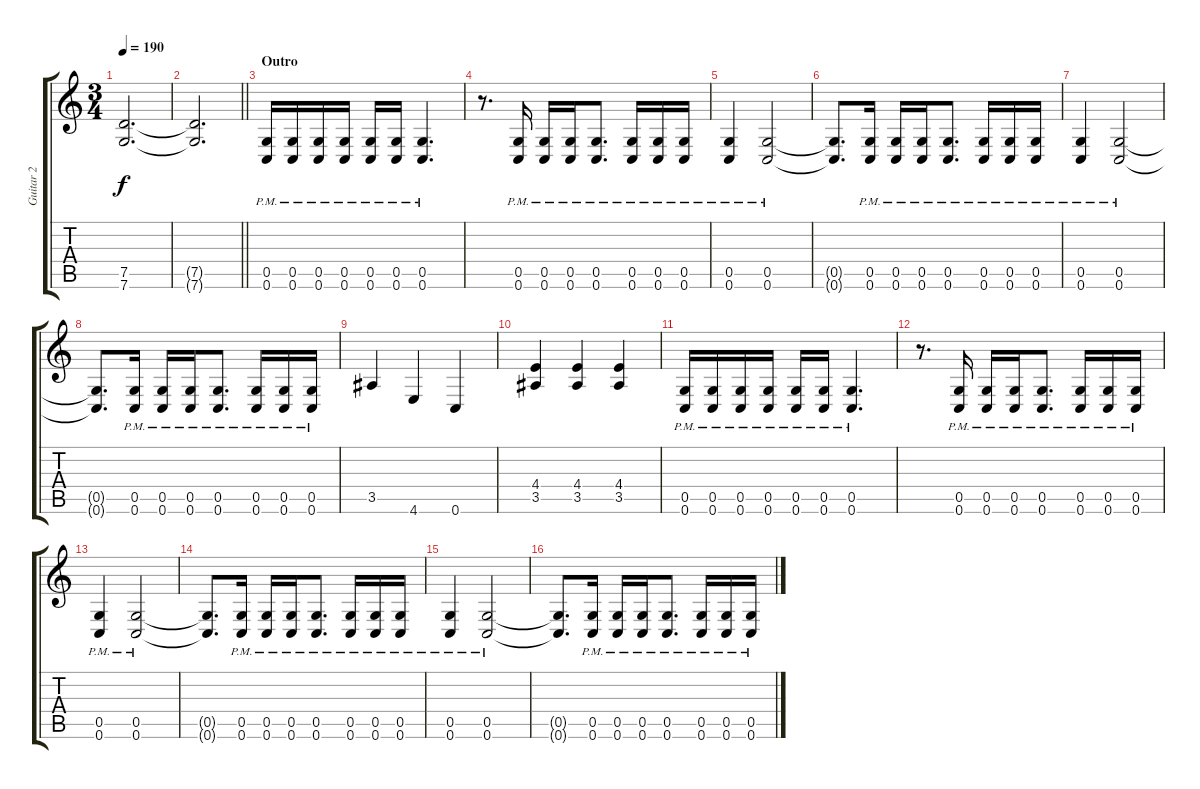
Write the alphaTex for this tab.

\track ("Guitar 2" "Guitar 2") {instrument distortionguitar}
\staff {score tabs}
\tuning (D4 A3 F3 C3 G2 C2) {hide}
\ts (3 4)
\tempo 190
\clef g2
\ks c
(7.5{t} 7.6{t}).2{d dy f} |
\barLineRight lightlight
(7.5{t} 7.6{t}).2{d} |
\section ("" "Outro")
(0.5{pm} 0.6{pm}).16 (0.5{pm} 0.6{pm}).16 (0.5{pm} 0.6{pm}).16 (0.5{pm} 0.6{pm}).16 (0.5{pm} 0.6{pm}).16 (0.5{pm} 0.6{pm}).16 (0.5{pm} 0.6{pm}).4{d} |
r.8{d} (0.5{pm} 0.6{pm}).16 (0.5{pm} 0.6{pm}).16 (0.5{pm} 0.6{pm}).16 (0.5{pm} 0.6{pm}).8{d} (0.5{pm} 0.6{pm}).16 (0.5{pm} 0.6{pm}).16 (0.5{pm} 0.6{pm}).16 |
(0.5{pm} 0.6{pm}).4 (0.5{pm} 0.6{pm}).2 |
(0.5{t} 0.6{t}).8{d} (0.5{pm} 0.6{pm}).16 (0.5{pm} 0.6{pm}).16 (0.5{pm} 0.6{pm}).16 (0.5{pm} 0.6{pm}).8{d} (0.5{pm} 0.6{pm}).16 (0.5{pm} 0.6{pm}).16 (0.5{pm} 0.6{pm}).16 |
(0.5{pm} 0.6{pm}).4 (0.5{pm} 0.6{pm}).2 |
(0.5{t} 0.6{t}).8{d} (0.5{pm} 0.6{pm}).16 (0.5{pm} 0.6{pm}).16 (0.5{pm} 0.6{pm}).16 (0.5{pm} 0.6{pm}).8{d} (0.5{pm} 0.6{pm}).16 (0.5{pm} 0.6{pm}).16 (0.5{pm} 0.6{pm}).16 |
3.5.4 4.6.4 0.6.4 |
(4.4 3.5).4 (4.4 3.5).4 (4.4 3.5).4 |
(0.5{pm} 0.6{pm}).16 (0.5{pm} 0.6{pm}).16 (0.5{pm} 0.6{pm}).16 (0.5{pm} 0.6{pm}).16 (0.5{pm} 0.6{pm}).16 (0.5{pm} 0.6{pm}).16 (0.5{pm} 0.6{pm}).4{d} |
r.8{d} (0.5{pm} 0.6{pm}).16 (0.5{pm} 0.6{pm}).16 (0.5{pm} 0.6{pm}).16 (0.5{pm} 0.6{pm}).8{d} (0.5{pm} 0.6{pm}).16 (0.5{pm} 0.6{pm}).16 (0.5{pm} 0.6{pm}).16 |
(0.5{pm} 0.6{pm}).4 (0.5{pm} 0.6{pm}).2 |
(0.5{t} 0.6{t}).8{d} (0.5{pm} 0.6{pm}).16 (0.5{pm} 0.6{pm}).16 (0.5{pm} 0.6{pm}).16 (0.5{pm} 0.6{pm}).8{d} (0.5{pm} 0.6{pm}).16 (0.5{pm} 0.6{pm}).16 (0.5{pm} 0.6{pm}).16 |
(0.5{pm} 0.6{pm}).4 (0.5{pm} 0.6{pm}).2 |
(0.5{t} 0.6{t}).8{d} (0.5{pm} 0.6{pm}).16 (0.5{pm} 0.6{pm}).16 (0.5{pm} 0.6{pm}).16 (0.5{pm} 0.6{pm}).8{d} (0.5{pm} 0.6{pm}).16 (0.5{pm} 0.6{pm}).16 (0.5{pm} 0.6{pm}).16
